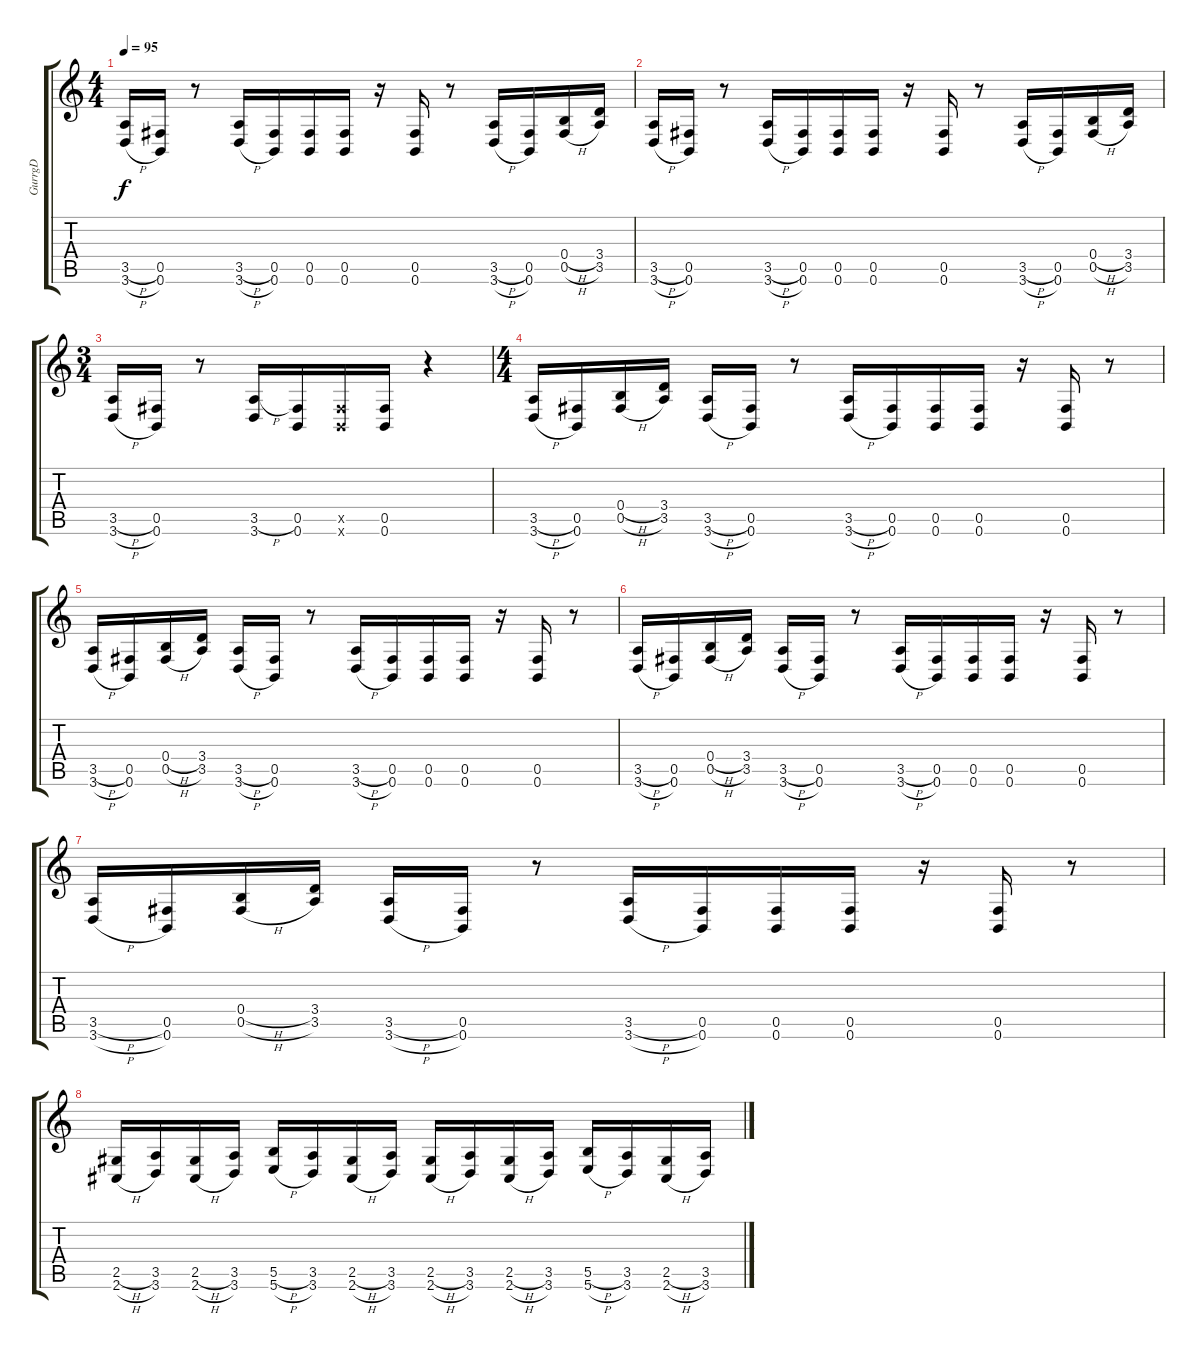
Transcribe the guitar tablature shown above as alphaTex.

\track ("GurrgD" "GurrgD") {instrument overdrivenguitar}
\staff {score tabs}
\tuning (Db4 Ab3 E3 B2 Gb2 B1) {hide}
\ts (4 4)
\tempo 95
\clef g2
\ks c
(3.5{h} 3.6{h}).16{dy f} (0.5 0.6).16 r.8 (3.5{h} 3.6{h}).16 (0.5 0.6).16 (0.5 0.6).16 (0.5 0.6).16 r.16 (0.5 0.6).16 r.8 (3.5{h} 3.6{h}).16 (0.5 0.6).16 (0.4{h} 0.5{h}).16 (3.4 3.5).16 |
(3.5{h} 3.6{h}).16 (0.5 0.6).16 r.8 (3.5{h} 3.6{h}).16 (0.5 0.6).16 (0.5 0.6).16 (0.5 0.6).16 r.16 (0.5 0.6).16 r.8 (3.5{h} 3.6{h}).16 (0.5 0.6).16 (0.4{h} 0.5{h}).16 (3.4 3.5).16 |
\ts (3 4)
(3.5{h} 3.6{h}).16 (0.5 0.6).16 r.8 (3.5{h} 3.6).16 (0.5 0.6).16 (0.5{x} 0.6{x}).16 (0.5 0.6).16 r.4 |
\ts (4 4)
(3.5{h} 3.6{h}).16 (0.5 0.6).16 (0.4{h} 0.5{h}).16 (3.4 3.5).16 (3.5{h} 3.6{h}).16 (0.5 0.6).16 r.8 (3.5{h} 3.6{h}).16 (0.5 0.6).16 (0.5 0.6).16 (0.5 0.6).16 r.16 (0.5 0.6).16 r.8 |
(3.5{h} 3.6{h}).16 (0.5 0.6).16 (0.4{h} 0.5{h}).16 (3.4 3.5).16 (3.5{h} 3.6{h}).16 (0.5 0.6).16 r.8 (3.5{h} 3.6{h}).16 (0.5 0.6).16 (0.5 0.6).16 (0.5 0.6).16 r.16 (0.5 0.6).16 r.8 |
(3.5{h} 3.6{h}).16 (0.5 0.6).16 (0.4{h} 0.5{h}).16 (3.4 3.5).16 (3.5{h} 3.6{h}).16 (0.5 0.6).16 r.8 (3.5{h} 3.6{h}).16 (0.5 0.6).16 (0.5 0.6).16 (0.5 0.6).16 r.16 (0.5 0.6).16 r.8 |
(3.5{h} 3.6{h}).16 (0.5 0.6).16 (0.4{h} 0.5{h}).16 (3.4 3.5).16 (3.5{h} 3.6{h}).16 (0.5 0.6).16 r.8 (3.5{h} 3.6{h}).16 (0.5 0.6).16 (0.5 0.6).16 (0.5 0.6).16 r.16 (0.5 0.6).16 r.8 |
(2.5{h} 2.6{h}).16 (3.5 3.6).16 (2.5{h} 2.6{h}).16 (3.5 3.6).16 (5.5{h} 5.6{h}).16 (3.5 3.6).16 (2.5{h} 2.6{h}).16 (3.5 3.6).16 (2.5{h} 2.6{h}).16 (3.5 3.6).16 (2.5{h} 2.6{h}).16 (3.5 3.6).16 (5.5{h} 5.6{h}).16 (3.5 3.6).16 (2.5{h} 2.6{h}).16 (3.5 3.6).16
